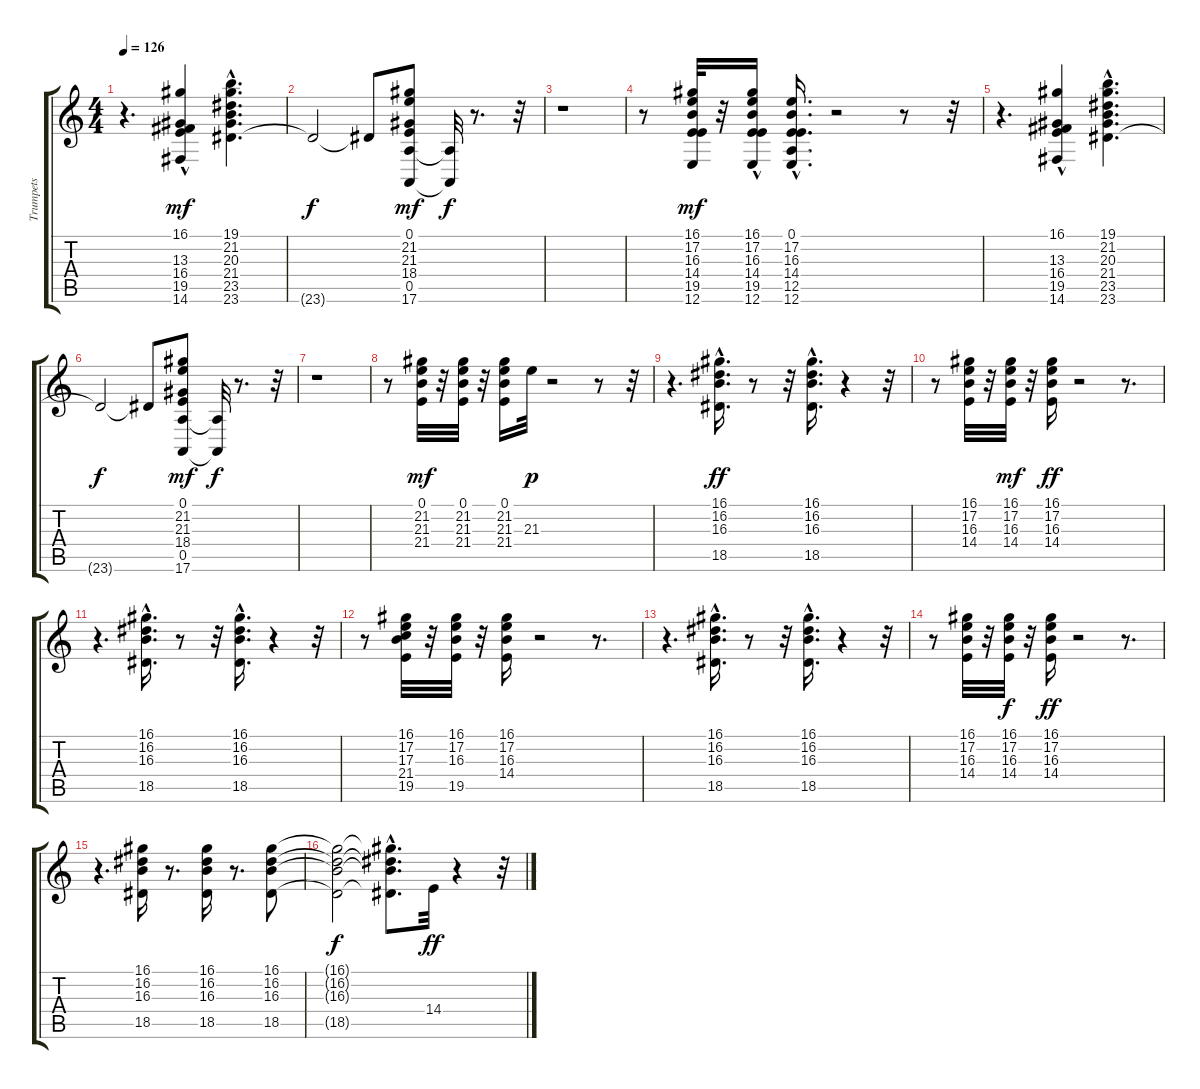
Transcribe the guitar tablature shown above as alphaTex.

\track ("Trumpets" "Trumpets") {instrument trumpet}
\staff {score tabs}
\tuning (E4 B3 G3 D3 A2 E2) {hide}
\ts (4 4)
\tempo 126
\clef g2
\ks c
r.4{d dy f} (16.1 13.3 16.4 19.5{hac} 14.6).4{dy mf} (19.1 21.2 20.3 21.4 23.5 23.6{hac}).4{d} |
23.6{t}.2{dy f} 23.6{t}.8 (0.1 21.2 21.3 18.4 0.5 17.6).8{dy mf} (0.5{t} 17.6{t}).32{dy f} r.8{d} r.32 |
r.1 |
r.8 (16.1 17.2 16.3 14.4 19.5 12.6).32{dy mf} r.32 (16.1{hac} 17.2 16.3 14.4 19.5 12.6).16 (0.1{hac} 17.2{hac} 16.3{hac} 14.4{hac} 12.5 12.6{hac}).16{d} r.2 r.8 r.32 |
r.4{d} (16.1 13.3 16.4 19.5{hac} 14.6).4 (19.1 21.2 20.3 21.4 23.5 23.6{hac}).4{d} |
23.6{t}.2{dy f} 23.6{t}.8 (0.1 21.2 21.3 18.4 0.5 17.6).8{dy mf} (0.5{t} 17.6{t}).32{dy f} r.8{d} r.32 |
r.1 |
r.8 (0.1 21.2 21.3 21.4).32{dy mf} r.32 (0.1 21.2 21.3 21.4).32 r.32 (0.1 21.2 21.3 21.4).16 21.3.32{dy p} r.2 r.8 r.32 |
r.4{d} (16.1 16.2 16.3{hac} 18.5{hac}).16{d dy ff} r.8 r.32 (16.1 16.2 16.3{hac} 18.5{hac}).16{d} r.4 r.32 |
r.8 (16.1 17.2 16.3 14.4).32 r.32 (16.1 17.2 16.3 14.4).32{dy mf} r.32 (16.1 17.2 16.3 14.4).16{dy ff} r.2 r.8{d} |
r.4{d} (16.1 16.2 16.3{hac} 18.5).16{d} r.8 r.32 (16.1 16.2 16.3{hac} 18.5{hac}).16{d} r.4 r.32 |
r.8 (16.1 17.2 17.3 21.4 19.5).32 r.32 (16.1 17.2 16.3 19.5).32 r.32 (16.1 17.2 16.3 14.4).16 r.2 r.8{d} |
r.4{d} (16.1 16.2 16.3 18.5{hac}).16{d} r.8 r.32 (16.1 16.2{hac} 16.3{hac} 18.5{hac}).16{d} r.4 r.32 |
r.8 (16.1 17.2 16.3 14.4).32 r.32 (16.1 17.2 16.3 14.4).32{dy f} r.32 (16.1 17.2 16.3 14.4).16{dy ff} r.2 r.8{d} |
r.4{d} (16.1 16.2 16.3 18.5).16 r.8{d} (16.1 16.2 16.3 18.5).16 r.8{d} (16.1 16.2 16.3 18.5).8 |
(16.1{t} 16.2{t} 16.3{t} 18.5{t}).2{dy f} (16.1{hac t} 16.2{hac t} 16.3{hac t} 18.5{hac t}).8{d} 14.4.32{dy ff} r.4 r.32
